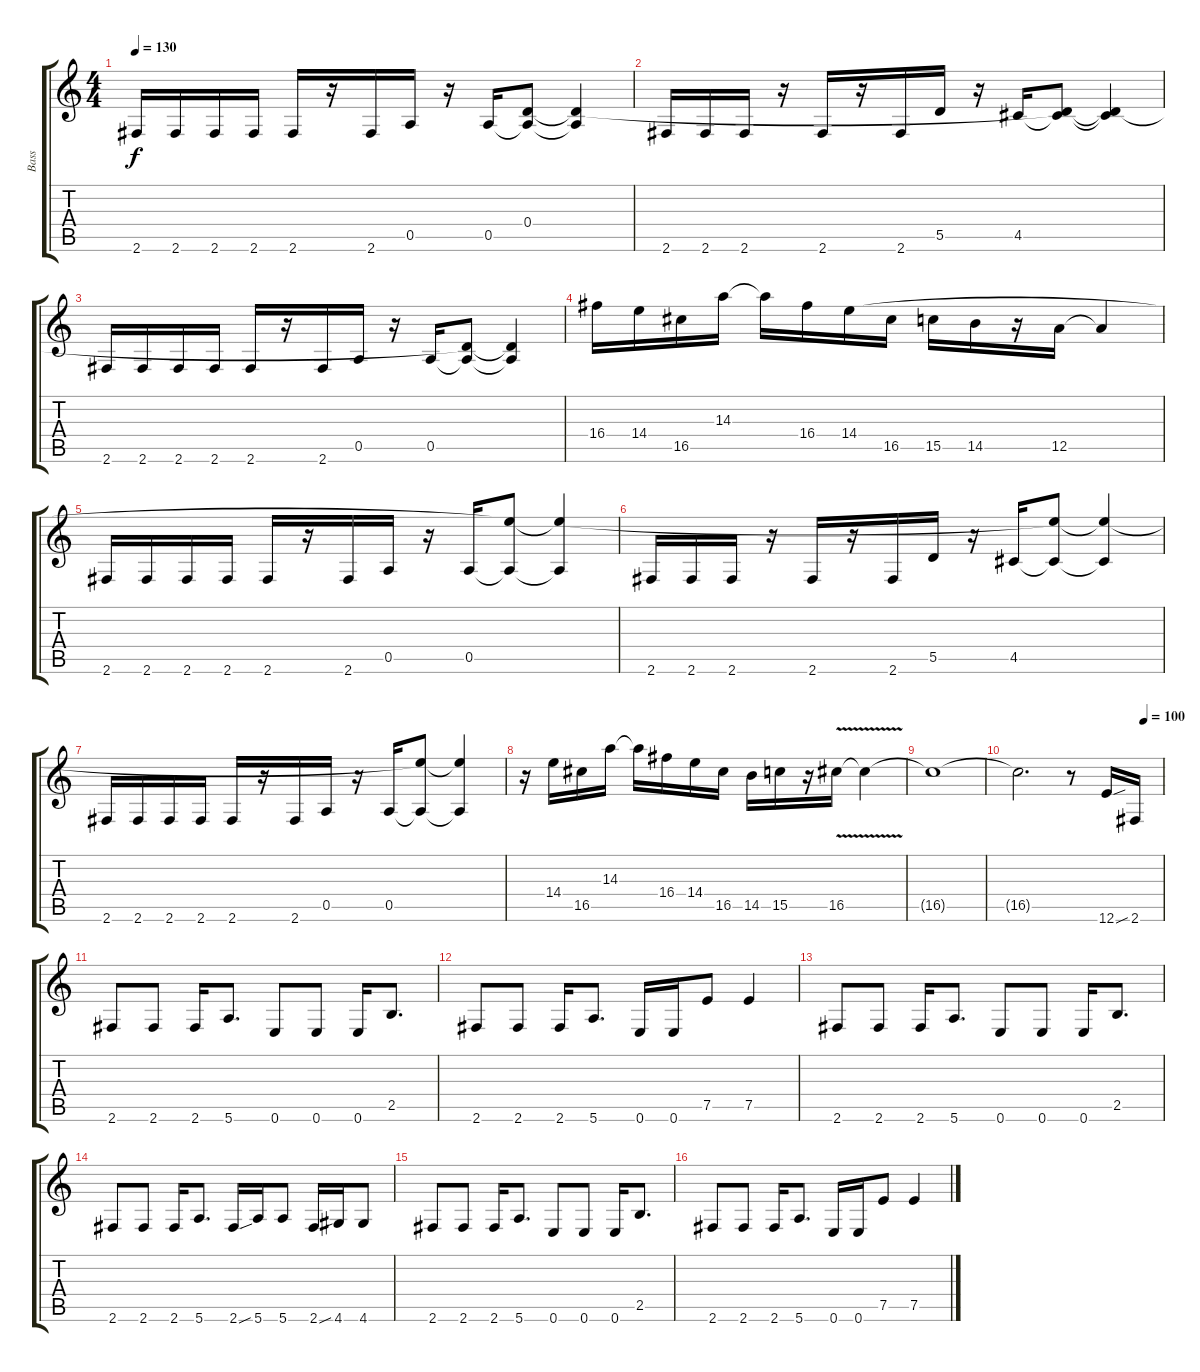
\track ("Bass" "Bass") {instrument electricbassfinger}
\staff {score tabs}
\tuning (E4 B3 G3 D3 A2 E2) {hide}
\ts (4 4)
\tempo 130
\clef g2
\ks c
2.6.16{dy f} 2.6.16 2.6.16 2.6.16 2.6.16 r.16 2.6.16 0.5.16 r.16 0.5.16 (0.4 0.5{t}).8 (0.4{t} 0.5{t}).4 |
2.6.16 2.6.16 2.6.16 r.16 2.6.16 r.16 2.6.16 5.5.16 r.16 4.5.16 (0.4{t} 4.5{t}).8 (0.4{t} 4.5{t}).4 |
2.6.16 2.6.16 2.6.16 2.6.16 2.6.16 r.16 2.6.16 0.5.16 r.16 0.5.16 (0.4{t} 0.5{t}).8 (0.4{t} 0.5{t}).4 |
16.4.16 14.4.16 16.5.16 14.3.16 14.3{t}.16 16.4.16 14.4.16 16.5.16 15.5.16 14.5.16 r.16 12.5.16 12.5{t}.4 |
2.6.16 2.6.16 2.6.16 2.6.16 2.6.16 r.16 2.6.16 0.5.16 r.16 0.5.16 (14.4{t} 0.5{t}).8 (14.4{t} 0.5{t}).4 |
2.6.16 2.6.16 2.6.16 r.16 2.6.16 r.16 2.6.16 5.5.16 r.16 4.5.16 (14.4{t} 4.5{t}).8 (14.4{t} 4.5{t}).4 |
2.6.16 2.6.16 2.6.16 2.6.16 2.6.16 r.16 2.6.16 0.5.16 r.16 0.5.16 (14.4{t} 0.5{t}).8 (14.4{t} 0.5{t}).4 |
r.16 14.4.16 16.5.16 14.3.16 14.3{t}.16 16.4.16 14.4.16 16.5.16 14.5.16 15.5.16 r.16 16.5{v}.16 16.5{t}.4 |
16.5{t}.1 |
\tempo (100 0.875)
16.5{t}.2{d} r.8 12.6{sou}.16 2.6.16 |
2.6.8 2.6.8 2.6.16 5.6.8{d} 0.6.8 0.6.8 0.6.16 2.5.8{d} |
2.6.8 2.6.8 2.6.16 5.6.8{d} 0.6.16 0.6.16 7.5.8 7.5.4 |
2.6.8 2.6.8 2.6.16 5.6.8{d} 0.6.8 0.6.8 0.6.16 2.5.8{d} |
2.6.8 2.6.8 2.6.16 5.6.8{d} 2.6{sou}.16 5.6.16 5.6.8 2.6{sou}.16 4.6.16 4.6.8 |
2.6.8 2.6.8 2.6.16 5.6.8{d} 0.6.8 0.6.8 0.6.16 2.5.8{d} |
2.6.8 2.6.8 2.6.16 5.6.8{d} 0.6.16 0.6.16 7.5.8 7.5.4
